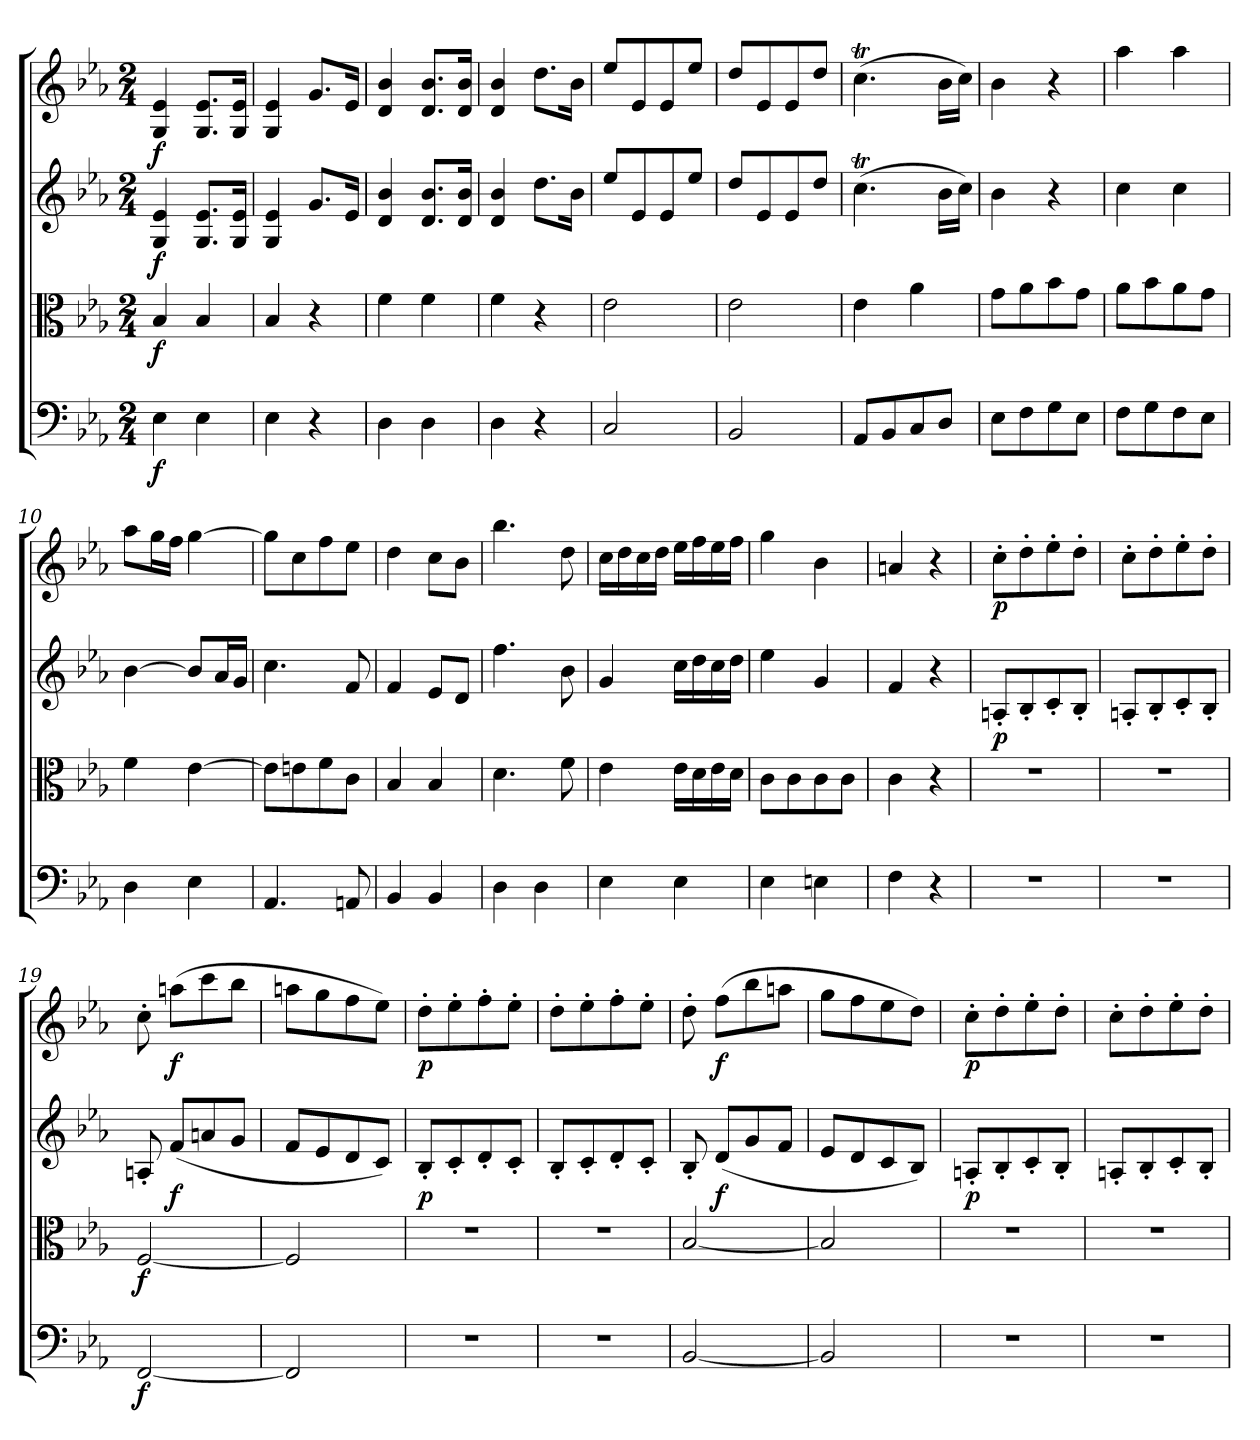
**kern	**dynam	**kern	**dynam	**kern	**dynam	**kern	**dynam
*part4	*part4	*part3	*part3	*part2	*part2	*part1	*part1
*staff4	*staff4	*staff3	*staff3	*staff2	*staff2	*staff1	*staff1
*clefF4	*	*clefC3	*	*clefG2	*	*clefG2	*
*k[b-e-a-]	*	*k[b-e-a-]	*	*k[b-e-a-]	*	*k[b-e-a-]	*
*E-:	*	*E-:	*	*E-:	*	*E-:	*
*M2/4	*	*M2/4	*	*M2/4	*	*M2/4	*
=	=	=	=	=	=	=	=
4E-\	f	4B-/	f	4G/ 4e-/	f	4G/ 4e-/	f
4E-\	.	4B-/	.	8.G/ 8.e-/L	.	8.G/ 8.e-/L	.
.	.	.	.	16G/ 16e-/Jk	.	16G/ 16e-/Jk	.
=2	=2	=2	=2	=2	=2	=2	=2
4E-\	.	4B-/	.	4G/ 4e-/	.	4G/ 4e-/	.
4r	.	4r	.	8.g/L	.	8.g/L	.
.	.	.	.	16e-/Jk	.	16e-/Jk	.
=3	=3	=3	=3	=3	=3	=3	=3
4D\	.	4f\	.	4d/ 4b-/	.	4d/ 4b-/	.
4D\	.	4f\	.	8.d/ 8.b-/L	.	8.d/ 8.b-/L	.
.	.	.	.	16d/ 16b-/Jk	.	16d/ 16b-/Jk	.
=4	=4	=4	=4	=4	=4	=4	=4
4D\	.	4f\	.	4d/ 4b-/	.	4d/ 4b-/	.
4r	.	4r	.	8.dd\L	.	8.dd\L	.
.	.	.	.	16b-\Jk	.	16b-\Jk	.
=5	=5	=5	=5	=5	=5	=5	=5
2C/	.	2e-\	.	8ee-/L	.	8ee-/L	.
.	.	.	.	8e-/	.	8e-/	.
.	.	.	.	8e-/	.	8e-/	.
.	.	.	.	8ee-/J	.	8ee-/J	.
=6	=6	=6	=6	=6	=6	=6	=6
2BB-/	.	2e-\	.	8dd/L	.	8dd/L	.
.	.	.	.	8e-/	.	8e-/	.
.	.	.	.	8e-/	.	8e-/	.
.	.	.	.	8dd/J	.	8dd/J	.
=7	=7	=7	=7	=7	=7	=7	=7
8AA-/L	.	4e-\	.	(4.ccT\	.	(4.ccT\	.
8BB-/	.	.	.	.	.	.	.
8C/	.	4a-\	.	.	.	.	.
8D/J	.	.	.	16b-\LL	.	16b-\LL	.
.	.	.	.	16cc\JJ)	.	16cc\JJ)	.
=8	=8	=8	=8	=8	=8	=8	=8
8E-\L	.	8g\L	.	4b-\	.	4b-\	.
8F\	.	8a-\	.	.	.	.	.
8G\	.	8b-\	.	4r	.	4r	.
8E-\J	.	8g\J	.	.	.	.	.
=9	=9	=9	=9	=9	=9	=9	=9
8F\L	.	8a-\L	.	4cc\	.	4aa-\	.
8G\	.	8b-\	.	.	.	.	.
8F\	.	8a-\	.	4cc\	.	4aa-\	.
8E-\J	.	8g\J	.	.	.	.	.
=10	=10	=10	=10	=10	=10	=10	=10
4D\	.	4f\	.	[4b-\	.	8aa-\L	.
.	.	.	.	.	.	16gg\L	.
.	.	.	.	.	.	16ff\JJ	.
4E-\	.	[4e-\	.	8b-/L]	.	[4gg\	.
.	.	.	.	16a-/L	.	.	.
.	.	.	.	16g/JJ	.	.	.
=11	=11	=11	=11	=11	=11	=11	=11
4.AA-/	.	8e-\L]	.	4.cc\	.	8gg\L]	.
.	.	8en\	.	.	.	8cc\	.
.	.	8f\	.	.	.	8ff\	.
8AAn/	.	8c\J	.	8f/	.	8ee-\J	.
=12	=12	=12	=12	=12	=12	=12	=12
4BB-/	.	4B-/	.	4f/	.	4dd\	.
4BB-/	.	4B-/	.	8e-/L	.	8cc\L	.
.	.	.	.	8d/J	.	8b-\J	.
=13	=13	=13	=13	=13	=13	=13	=13
4D\	.	4.d\	.	4.ff\	.	4.bb-\	.
4D\	.	.	.	.	.	.	.
.	.	8f\	.	8b-\	.	8dd\	.
=14	=14	=14	=14	=14	=14	=14	=14
4E-\	.	4e-\	.	4g/	.	16cc\LL	.
.	.	.	.	.	.	16dd\	.
.	.	.	.	.	.	16cc\	.
.	.	.	.	.	.	16dd\JJ	.
4E-\	.	16e-\LL	.	16cc\LL	.	16ee-\LL	.
.	.	16d\	.	16dd\	.	16ff\	.
.	.	16e-\	.	16cc\	.	16ee-\	.
.	.	16d\JJ	.	16dd\JJ	.	16ff\JJ	.
=15	=15	=15	=15	=15	=15	=15	=15
4E-\	.	8c\L	.	4ee-\	.	4gg\	.
.	.	8c\	.	.	.	.	.
4En\	.	8c\	.	4g/	.	4b-\	.
.	.	8c\J	.	.	.	.	.
=16	=16	=16	=16	=16	=16	=16	=16
4F\	.	4c\	.	4f/	.	4an/	.
4r	.	4r	.	4r	.	4r	.
=17	=17	=17	=17	=17	=17	=17	=17
2r	.	2r	.	8An'/L	p	8cc'\L	p
.	.	.	.	8B-'/	.	8dd'\	.
.	.	.	.	8c'/	.	8ee-'\	.
.	.	.	.	8B-'/J	.	8dd'\J	.
=18	=18	=18	=18	=18	=18	=18	=18
2r	.	2r	.	8An'/L	.	8cc'\L	.
.	.	.	.	8B-'/	.	8dd'\	.
.	.	.	.	8c'/	.	8ee-'\	.
.	.	.	.	8B-'/J	.	8dd'\J	.
=19	=19	=19	=19	=19	=19	=19	=19
[2FF/	f	[2F/	f	8An'/	.	8cc'\	.
.	.	.	.	(8f/L	f	(8aan\L	f
.	.	.	.	8an/	.	8ccc\	.
.	.	.	.	8g/J	.	8bb-\J	.
=20	=20	=20	=20	=20	=20	=20	=20
2FF/]	.	2F/]	.	8f/L	.	8aan\L	.
.	.	.	.	8e-/	.	8gg\	.
.	.	.	.	8d/	.	8ff\	.
.	.	.	.	8c/J)	.	8ee-\J)	.
=21	=21	=21	=21	=21	=21	=21	=21
2r	.	2r	.	8B-'/L	p	8dd'\L	p
.	.	.	.	8c'/	.	8ee-'\	.
.	.	.	.	8d'/	.	8ff'\	.
.	.	.	.	8c'/J	.	8ee-'\J	.
=22	=22	=22	=22	=22	=22	=22	=22
2r	.	2r	.	8B-'/L	.	8dd'\L	.
.	.	.	.	8c'/	.	8ee-'\	.
.	.	.	.	8d'/	.	8ff'\	.
.	.	.	.	8c'/J	.	8ee-'\J	.
=23	=23	=23	=23	=23	=23	=23	=23
[2BB-/	.	[2B-/	.	8B-'/	.	8dd'\	.
.	.	.	.	(8d/L	f	(8ff\L	f
.	.	.	.	8g/	.	8bb-\	.
.	.	.	.	8f/J	.	8aan\J	.
=24	=24	=24	=24	=24	=24	=24	=24
2BB-/]	.	2B-/]	.	8e-/L	.	8gg\L	.
.	.	.	.	8d/	.	8ff\	.
.	.	.	.	8c/	.	8ee-\	.
.	.	.	.	8B-/J)	.	8dd\J)	.
=25	=25	=25	=25	=25	=25	=25	=25
2r	.	2r	.	8An'/L	p	8cc'\L	p
.	.	.	.	8B-'/	.	8dd'\	.
.	.	.	.	8c'/	.	8ee-'\	.
.	.	.	.	8B-'/J	.	8dd'\J	.
=26	=26	=26	=26	=26	=26	=26	=26
2r	.	2r	.	8An'/L	.	8cc'\L	.
.	.	.	.	8B-'/	.	8dd'\	.
.	.	.	.	8c'/	.	8ee-'\	.
.	.	.	.	8B-'/J	.	8dd'\J	.
=	=	=	=	=	=	=	=
*-	*-	*-	*-	*-	*-	*-	*-
